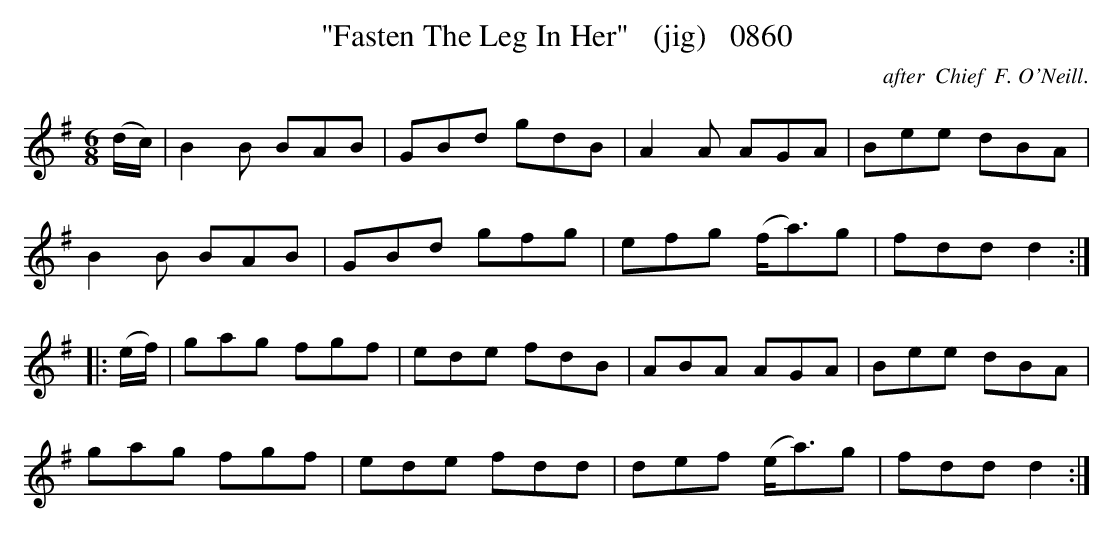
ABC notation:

X:1
T:"Fasten The Leg In Her"   (jig)   0860
C:after  Chief  F. O'Neill.
BRENNAN June 2003 (HTTP://WWW.SOSYOURMOM.COM)
M:6/8
L:1/8
K:G
(d/2c/2)|B2B BAB|GBd gdB|A2A AGA|Bee dBA|
B2B BAB|GBd gfg|efg (f/2a3/2)g|fdd d2:|
|:(e/2f/2)|gag fgf|ede fdB|ABA AGA|Bee dBA|
gag fgf|ede fdd|def (e/2a3/2)g|fdd d2:|
